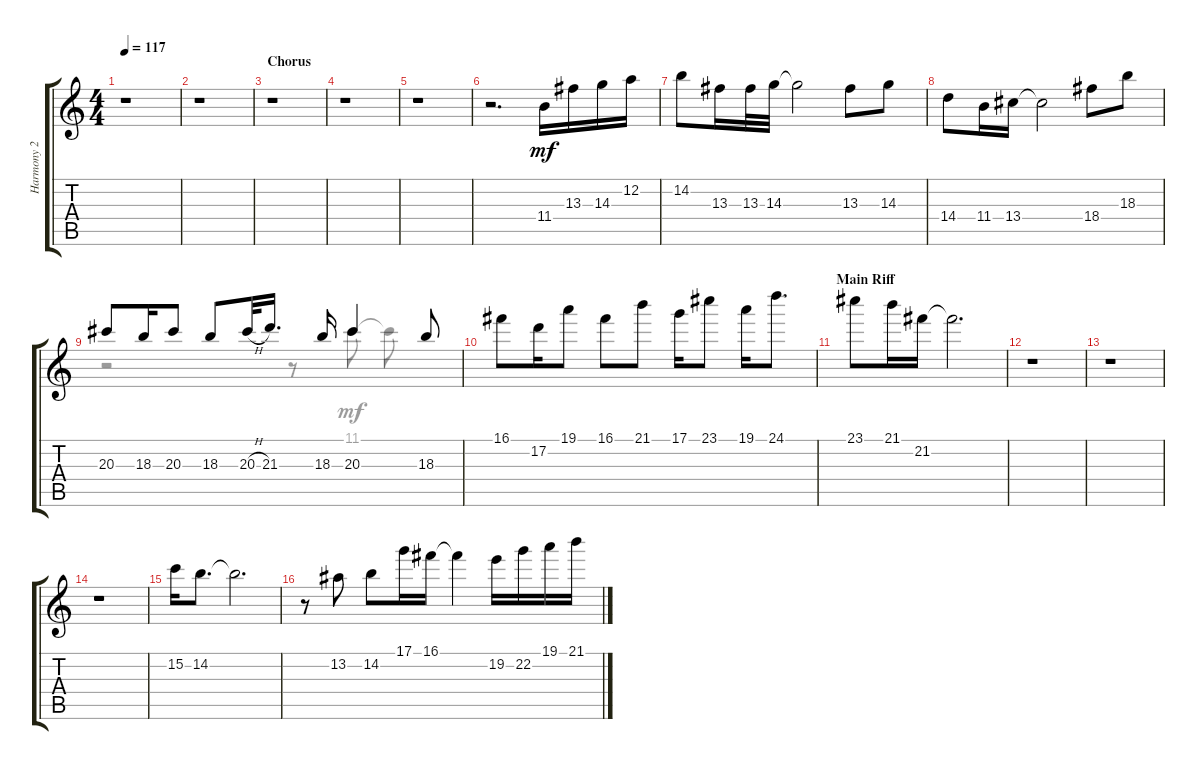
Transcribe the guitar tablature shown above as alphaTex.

\track ("Harmony 2" "Harmony 2") {instrument overdrivenguitar}
\staff {score tabs}
\tuning (D4 A3 F3 C3 G2 C2) {hide}
\voice
\ts (4 4)
\tempo 117
\clef g2
\ks aminor
r.1{dy mf} |
r.1 |
\section ("" "Chorus")
r.1 |
r.1 |
r.1 |
r.2{d} 11.4.16 13.3.16 14.3.16 12.2.16 |
14.2.8 13.3.16 13.3.32 14.3.32 14.3{t}.2 13.3.8 14.3.8 |
14.4.8 11.4.16 13.4.16 13.4{t}.2 18.4.8 18.3.8 |
20.3.8 18.3.16 20.3.8 18.3.8 20.3{h}.32 21.3.16{d} 18.3.16 20.3.4 18.3.8 |
16.1.8 17.2.16 19.1.8 16.1.8 21.1.8 17.1.16 23.1.8 19.1.16 24.1.8{d} |
\section ("" "Main Riff")
23.1.8 21.1.16 21.2.16 21.2{t}.2{d} |
r.1 |
r.1 |
r.1 |
15.2.16 14.2.8{d} 14.2{t}.2{d} |
r.8 13.2.8 14.2.8 17.1.16 16.1.16 16.1{t}.4 19.2.16 22.2.16 19.1.16 21.1.16
\voice
\clef g2
\ottava regular
\simile none
\ks aminor
|
|
|
|
|
|
|
|
r.2 r.8 11.1.8 11.1{t}.8 |
|
|
|
|
|
|
